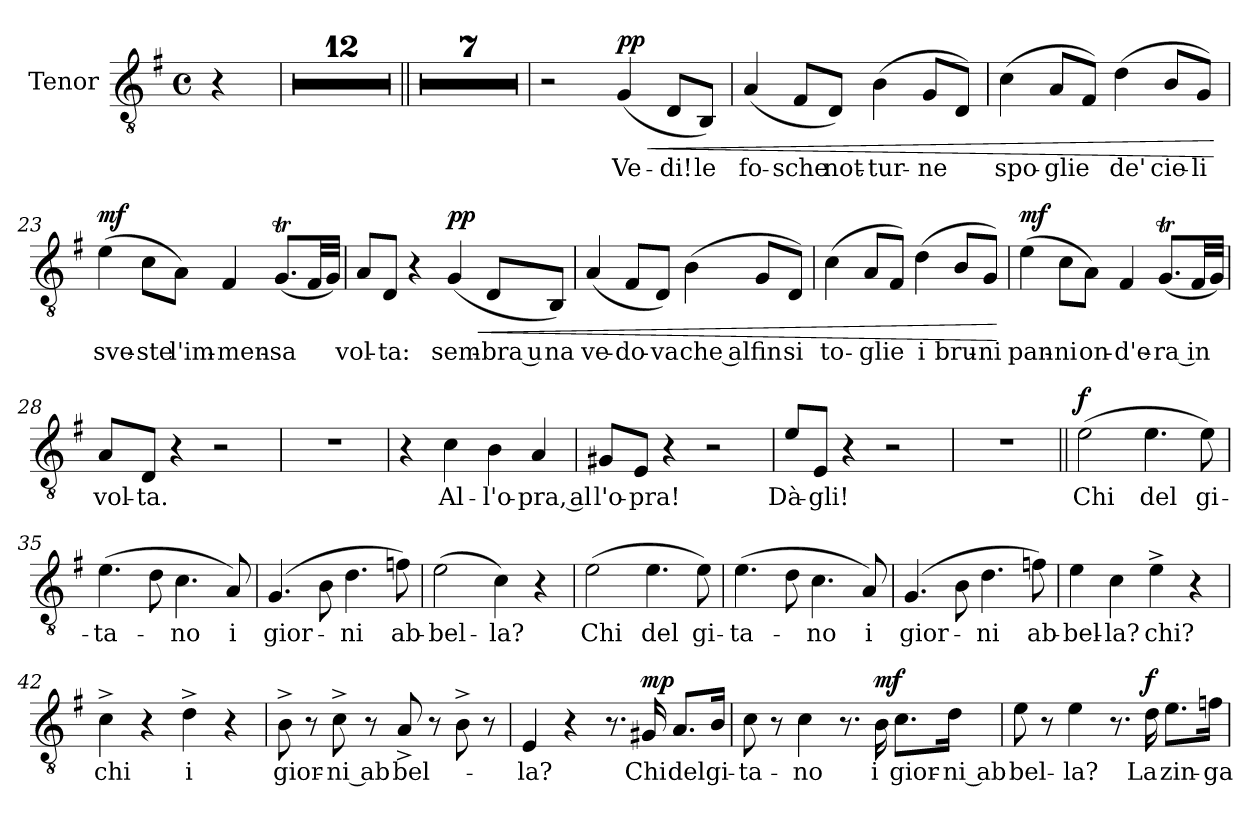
**kern	**text	**dynam
*part1	*part1	*part1
*staff1	*staff1	*staff1
*I"Tenor	*	*
*I'T.	*	*
*clefGv2	*	*
*k[f#]	*	*
*M4/4	*	*
*met(c)	*	*
=	=	=
4r	.	.
=1	=1	=1
1r	.	.
=2	=2	=2
1r	.	.
=3	=3	=3
1r	.	.
=4	=4	=4
1r	.	.
=5	=5	=5
1r	.	.
=6	=6	=6
1r	.	.
=7	=7	=7
1r	.	.
=8	=8	=8
1r	.	.
=9	=9	=9
1r	.	.
=10	=10	=10
1r	.	.
=11	=11	=11
1r	.	.
=12	=12	=12
1r	.	.
!!LO:PB:g=z
=13||	=13||	=13||
1r	.	.
=14	=14	=14
1r	.	.
=15	=15	=15
1r	.	.
=16	=16	=16
1r	.	.
=17	=17	=17
1r	.	.
=18	=18	=18
1r	.	.
=19	=19	=19
1r	.	.
=20	=20	=20
2r	.	.
!	!LO:LY:b	!LO:HP:b
!	!	!LO:DY:n=1:a
(<4G/	Ve-	< pp
!	!LO:LY:b	!
8D/L	-di!	.
!	!LO:LY:b	!
8BB/J)	le	.
=21	=21	=21
!	!LO:LY:b	!
(<4A/	fo-	.
!	!LO:LY:b	!
8F#/L	-sche	.
!	!LO:LY:b	!
8D/J)	not-	.
!	!LO:LY:b	!
(>4B\	-tur-	.
!	!LO:LY:b	!
8G/L	-ne	.
8D/J)	.	.
=22	=22	=22
!	!LO:LY:b	!
(>4c\	spo-	.
!	!LO:LY:b	!
8A/L	-glie	.
8F#/J)	.	.
!	!LO:LY:b	!
(>4d\	de'	.
!	!LO:LY:b	!
8B/L	cie-	.
!	!LO:LY:b	!
8G/J)	-li	.
.	.	[
!!LO:PB:g=z
=23	=23	=23
!	!LO:LY:b	!LO:DY:a
(>4e\	sve-	mf
!	!LO:LY:b	!
8c\L	-ste	.
!	!LO:LY:b	!
8A\J)	l'im-	.
!	!LO:LY:b	!
4F#/	-men-	.
!	!LO:LY:b	!
(<8.GT/L	-sa	.
32F#/LL	.	.
32G/JJJ)	.	.
=24	=24	=24
!	!LO:LY:b	!
8A/L	vol-	.
!	!LO:LY:b	!
8D/J	-ta:	.
4r	.	.
!	!LO:LY:b	!LO:HP:b
!	!	!LO:DY:n=1:a
(<4G/	sem-	< pp
!	!LO:LY:b	!
8D/L	bra u	.
!	!LO:LY:b	!
8BB/J)	-na	.
=25	=25	=25
!	!LO:LY:b	!
(<4A/	ve-	.
!	!LO:LY:b	!
8F#/L	-do-	.
!	!LO:LY:b	!
8D/J)	-va	.
!	!LO:LY:b	!
(>4B\	che al	.
!	!LO:LY:b	!
8G/L	-fin	.
!	!LO:LY:b	!
8D/J)	si	.
=26	=26	=26
!	!LO:LY:b	!
(>4c\	to-	.
!	!LO:LY:b	!
8A/L	-glie	.
8F#/J)	.	.
!	!LO:LY:b	!
(>4d\	i	.
!	!LO:LY:b	!
8B/L	bru-	.
!	!LO:LY:b	!
8G/J)	-ni	.
.	.	[
=27	=27	=27
!	!LO:LY:b	!LO:DY:a
(>4e\	pan-	mf
!	!LO:LY:b	!
8c\L	-ni	.
!	!LO:LY:b	!
8A\J)	on-	.
!	!LO:LY:b	!
4F#/	-d'e-	.
!	!LO:LY:b	!
(<8.GT/L	ra in	.
32F#/LL	.	.
32G/JJJ)	.	.
=28	=28	=28
!	!LO:LY:b	!
8A/L	-vol-	.
!	!LO:LY:b	!
8D/J	-ta.	.
4r	.	.
2r	.	.
=29	=29	=29
1r	.	.
=30	=30	=30
4r	.	.
!	!LO:LY:b	!
4c\	Al-	.
!	!LO:LY:b	!
4B\	-l'o-	.
!	!LO:LY:b	!
4A/	pra, al	.
=31	=31	=31
!	!LO:LY:b	!
8G#X/L	-l'o-	.
!	!LO:LY:b	!
8E/J	-pra!	.
4r	.	.
2r	.	.
=32	=32	=32
!	!LO:LY:b	!
8e/L	Dà-	.
!	!LO:LY:b	!
8E/J	-gli!	.
4r	.	.
2r	.	.
=33	=33	=33
1r	.	.
!!LO:PB:g=z
=34||	=34||	=34||
!	!LO:LY:b	!LO:DY:a
(>2e\	Chi	f
!	!LO:LY:b	!
4.e\	del	.
!	!LO:LY:b	!
8e\)	gi-	.
=35	=35	=35
!	!LO:LY:b	!
(>4.e\	-ta-	.
8d\	.	.
!	!LO:LY:b	!
4.c\	-no	.
!	!LO:LY:b	!
8A/)	i	.
=36	=36	=36
!	!LO:LY:b	!
(>4.G/	gior-	.
8B\	.	.
!	!LO:LY:b	!
4.d\	-ni	.
!	!LO:LY:b	!
8fn\)	ab-	.
=37	=37	=37
!	!LO:LY:b	!
(>2e\	-bel-	.
!	!LO:LY:b	!
4c\)	-la?	.
4r	.	.
=38	=38	=38
!	!LO:LY:b	!
(>2e\	Chi	.
!	!LO:LY:b	!
4.e\	del	.
!	!LO:LY:b	!
8e\)	gi-	.
=39	=39	=39
!	!LO:LY:b	!
(>4.e\	-ta-	.
8d\	.	.
!	!LO:LY:b	!
4.c\	-no	.
!	!LO:LY:b	!
8A/)	i	.
=40	=40	=40
!	!LO:LY:b	!
(>4.G/	gior-	.
8B\	.	.
!	!LO:LY:b	!
4.d\	-ni	.
!	!LO:LY:b	!
8fn\)	ab-	.
=41	=41	=41
!	!LO:LY:b	!
4e\	-bel-	.
!	!LO:LY:b	!
4c\	-la?	.
!	!LO:LY:b	!
4e^\	chi?	.
4r	.	.
=42	=42	=42
!	!LO:LY:b	!
4c^\	chi	.
4r	.	.
!	!LO:LY:b	!
4d^\	i	.
4r	.	.
=43	=43	=43
!	!LO:LY:b	!
8B^\	gior-	.
8r	.	.
!	!LO:LY:b	!
8c^\	ni ab	.
8r	.	.
!	!LO:LY:b	!
8A^/	-bel-	.
8r	.	.
8B^\	.	.
8r	.	.
=44	=44	=44
!	!LO:LY:b	!
4E/	-la?	.
4r	.	.
8.r	.	.
!	!LO:LY:b	!LO:DY:a
16G#X/	Chi	mp
!	!LO:LY:b	!
8.A/L	del	.
!	!LO:LY:b	!
16B/Jk	gi-	.
=45	=45	=45
!	!LO:LY:b	!
8c\	-ta-	.
8r	.	.
!	!LO:LY:b	!
4c\	-no	.
8.r	.	.
!	!LO:LY:b	!LO:DY:a
16B\	i	mf
!	!LO:LY:b	!
8.c\L	gior-	.
!	!LO:LY:b	!
16d\Jk	ni ab	.
=46	=46	=46
!	!LO:LY:b	!
8e\	-bel-	.
8r	.	.
!	!LO:LY:b	!
4e\	-la?	.
8.r	.	.
!	!LO:LY:b	!LO:DY:a
16d\	La	f
!	!LO:LY:b	!
8.e\L	zin-	.
!	!LO:LY:b	!
16fn\Jk	-ga-	.
=	=	=
*-	*-	*-
